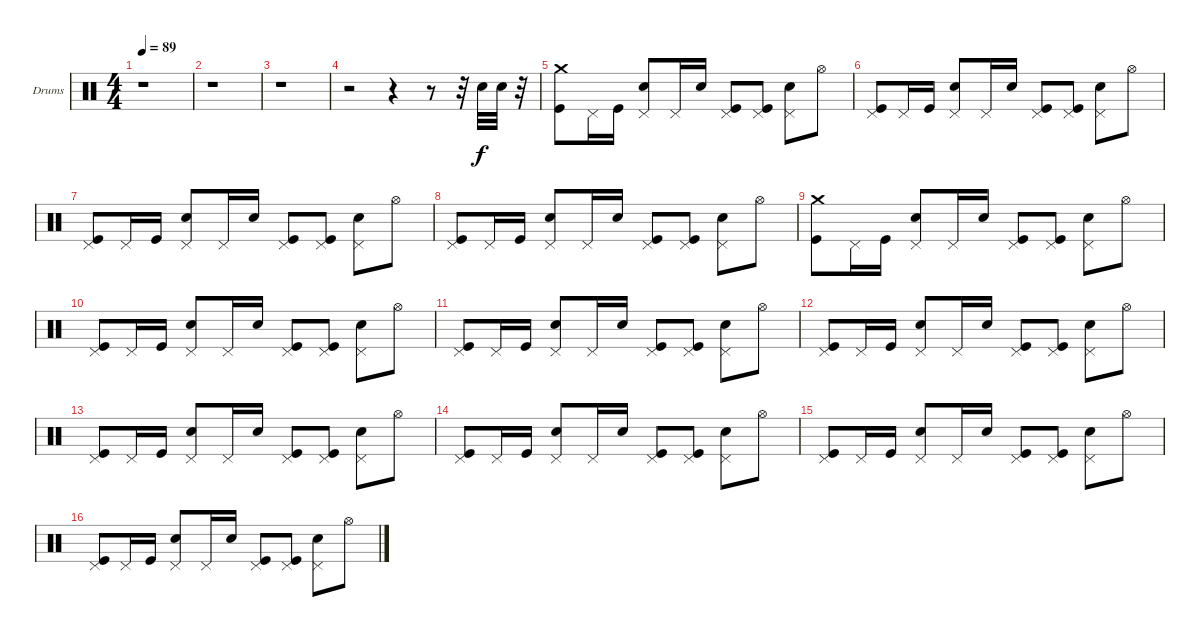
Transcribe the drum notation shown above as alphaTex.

\defaultSystemsLayout 4
\bracketExtendMode groupsimilarinstruments
\firstSystemTrackNameOrientation horizontal
\otherSystemsTrackNameOrientation horizontal
\track ("Drumkit" "Drums") {instrument percussion}
\staff {score}
\articulation defaults
\ts (4 4)
\tempo 89
\clef neutral
\scale
0.474178
\ks c
r.1{dy f} |
\scale
0.262911 r.1 |
\scale
0.262911 r.1 |
\scale
0.333333 r.2 r.4 r.8 r.32 "Snare (hit) 2".32 "Snare (hit) 2".32 r.32 |
\scale
0.333333 ("Crash medium (hit)" "Kick (hit)").8 "Pedal Hi-Hat (hit)".16 "Kick (hit)".16 ("Pedal Hi-Hat (hit)" "Snare (hit) 2").8 "Pedal Hi-Hat (hit)".16 "Snare (hit) 2".16 ("Pedal Hi-Hat (hit)" "Kick (hit)").8 ("Pedal Hi-Hat (hit)" "Kick (hit)").8 ("Pedal Hi-Hat (hit)" "Snare (hit) 2").8 "Hi-Hat (open)".8 |
\scale
0.333333 ("Pedal Hi-Hat (hit)" "Kick (hit)").8 "Pedal Hi-Hat (hit)".16 "Kick (hit)".16 ("Pedal Hi-Hat (hit)" "Snare (hit) 2").8 "Pedal Hi-Hat (hit)".16 "Snare (hit) 2".16 ("Pedal Hi-Hat (hit)" "Kick (hit)").8 ("Pedal Hi-Hat (hit)" "Kick (hit)").8 ("Pedal Hi-Hat (hit)" "Snare (hit) 2").8 "Hi-Hat (open)".8 |
\scale
0.333333 ("Pedal Hi-Hat (hit)" "Kick (hit)").8 "Pedal Hi-Hat (hit)".16 "Kick (hit)".16 ("Pedal Hi-Hat (hit)" "Snare (hit) 2").8 "Pedal Hi-Hat (hit)".16 "Snare (hit) 2".16 ("Pedal Hi-Hat (hit)" "Kick (hit)").8 ("Pedal Hi-Hat (hit)" "Kick (hit)").8 ("Pedal Hi-Hat (hit)" "Snare (hit) 2").8 "Hi-Hat (open)".8 |
\scale
0.333333 ("Pedal Hi-Hat (hit)" "Kick (hit)").8 "Pedal Hi-Hat (hit)".16 "Kick (hit)".16 ("Pedal Hi-Hat (hit)" "Snare (hit) 2").8 "Pedal Hi-Hat (hit)".16 "Snare (hit) 2".16 ("Pedal Hi-Hat (hit)" "Kick (hit)").8 ("Pedal Hi-Hat (hit)" "Kick (hit)").8 ("Pedal Hi-Hat (hit)" "Snare (hit) 2").8 "Hi-Hat (open)".8 |
\scale
0.333333 ("Crash medium (hit)" "Kick (hit)").8 "Pedal Hi-Hat (hit)".16 "Kick (hit)".16 ("Pedal Hi-Hat (hit)" "Snare (hit) 2").8 "Pedal Hi-Hat (hit)".16 "Snare (hit) 2".16 ("Pedal Hi-Hat (hit)" "Kick (hit)").8 ("Pedal Hi-Hat (hit)" "Kick (hit)").8 ("Pedal Hi-Hat (hit)" "Snare (hit) 2").8 "Hi-Hat (open)".8 |
\scale
0.333333 ("Pedal Hi-Hat (hit)" "Kick (hit)").8 "Pedal Hi-Hat (hit)".16 "Kick (hit)".16 ("Pedal Hi-Hat (hit)" "Snare (hit) 2").8 "Pedal Hi-Hat (hit)".16 "Snare (hit) 2".16 ("Pedal Hi-Hat (hit)" "Kick (hit)").8 ("Pedal Hi-Hat (hit)" "Kick (hit)").8 ("Pedal Hi-Hat (hit)" "Snare (hit) 2").8 "Hi-Hat (open)".8 |
\scale
0.333333 ("Pedal Hi-Hat (hit)" "Kick (hit)").8 "Pedal Hi-Hat (hit)".16 "Kick (hit)".16 ("Pedal Hi-Hat (hit)" "Snare (hit) 2").8 "Pedal Hi-Hat (hit)".16 "Snare (hit) 2".16 ("Pedal Hi-Hat (hit)" "Kick (hit)").8 ("Pedal Hi-Hat (hit)" "Kick (hit)").8 ("Pedal Hi-Hat (hit)" "Snare (hit) 2").8 "Hi-Hat (open)".8 |
\scale
0.333333 ("Pedal Hi-Hat (hit)" "Kick (hit)").8 "Pedal Hi-Hat (hit)".16 "Kick (hit)".16 ("Pedal Hi-Hat (hit)" "Snare (hit) 2").8 "Pedal Hi-Hat (hit)".16 "Snare (hit) 2".16 ("Pedal Hi-Hat (hit)" "Kick (hit)").8 ("Pedal Hi-Hat (hit)" "Kick (hit)").8 ("Pedal Hi-Hat (hit)" "Snare (hit) 2").8 "Hi-Hat (open)".8 |
\scale
0.333333 ("Pedal Hi-Hat (hit)" "Kick (hit)").8 "Pedal Hi-Hat (hit)".16 "Kick (hit)".16 ("Pedal Hi-Hat (hit)" "Snare (hit) 2").8 "Pedal Hi-Hat (hit)".16 "Snare (hit) 2".16 ("Pedal Hi-Hat (hit)" "Kick (hit)").8 ("Pedal Hi-Hat (hit)" "Kick (hit)").8 ("Pedal Hi-Hat (hit)" "Snare (hit) 2").8 "Hi-Hat (open)".8 |
\scale
0.333333 ("Pedal Hi-Hat (hit)" "Kick (hit)").8 "Pedal Hi-Hat (hit)".16 "Kick (hit)".16 ("Pedal Hi-Hat (hit)" "Snare (hit) 2").8 "Pedal Hi-Hat (hit)".16 "Snare (hit) 2".16 ("Pedal Hi-Hat (hit)" "Kick (hit)").8 ("Pedal Hi-Hat (hit)" "Kick (hit)").8 ("Pedal Hi-Hat (hit)" "Snare (hit) 2").8 "Hi-Hat (open)".8 |
\scale
0.333333 ("Pedal Hi-Hat (hit)" "Kick (hit)").8 "Pedal Hi-Hat (hit)".16 "Kick (hit)".16 ("Pedal Hi-Hat (hit)" "Snare (hit) 2").8 "Pedal Hi-Hat (hit)".16 "Snare (hit) 2".16 ("Pedal Hi-Hat (hit)" "Kick (hit)").8 ("Pedal Hi-Hat (hit)" "Kick (hit)").8 ("Pedal Hi-Hat (hit)" "Snare (hit) 2").8 "Hi-Hat (open)".8 |
\scale
0.333333 ("Pedal Hi-Hat (hit)" "Kick (hit)").8 "Pedal Hi-Hat (hit)".16 "Kick (hit)".16 ("Pedal Hi-Hat (hit)" "Snare (hit) 2").8 "Pedal Hi-Hat (hit)".16 "Snare (hit) 2".16 ("Pedal Hi-Hat (hit)" "Kick (hit)").8 ("Pedal Hi-Hat (hit)" "Kick (hit)").8 ("Pedal Hi-Hat (hit)" "Snare (hit) 2").8 "Hi-Hat (open)".8
